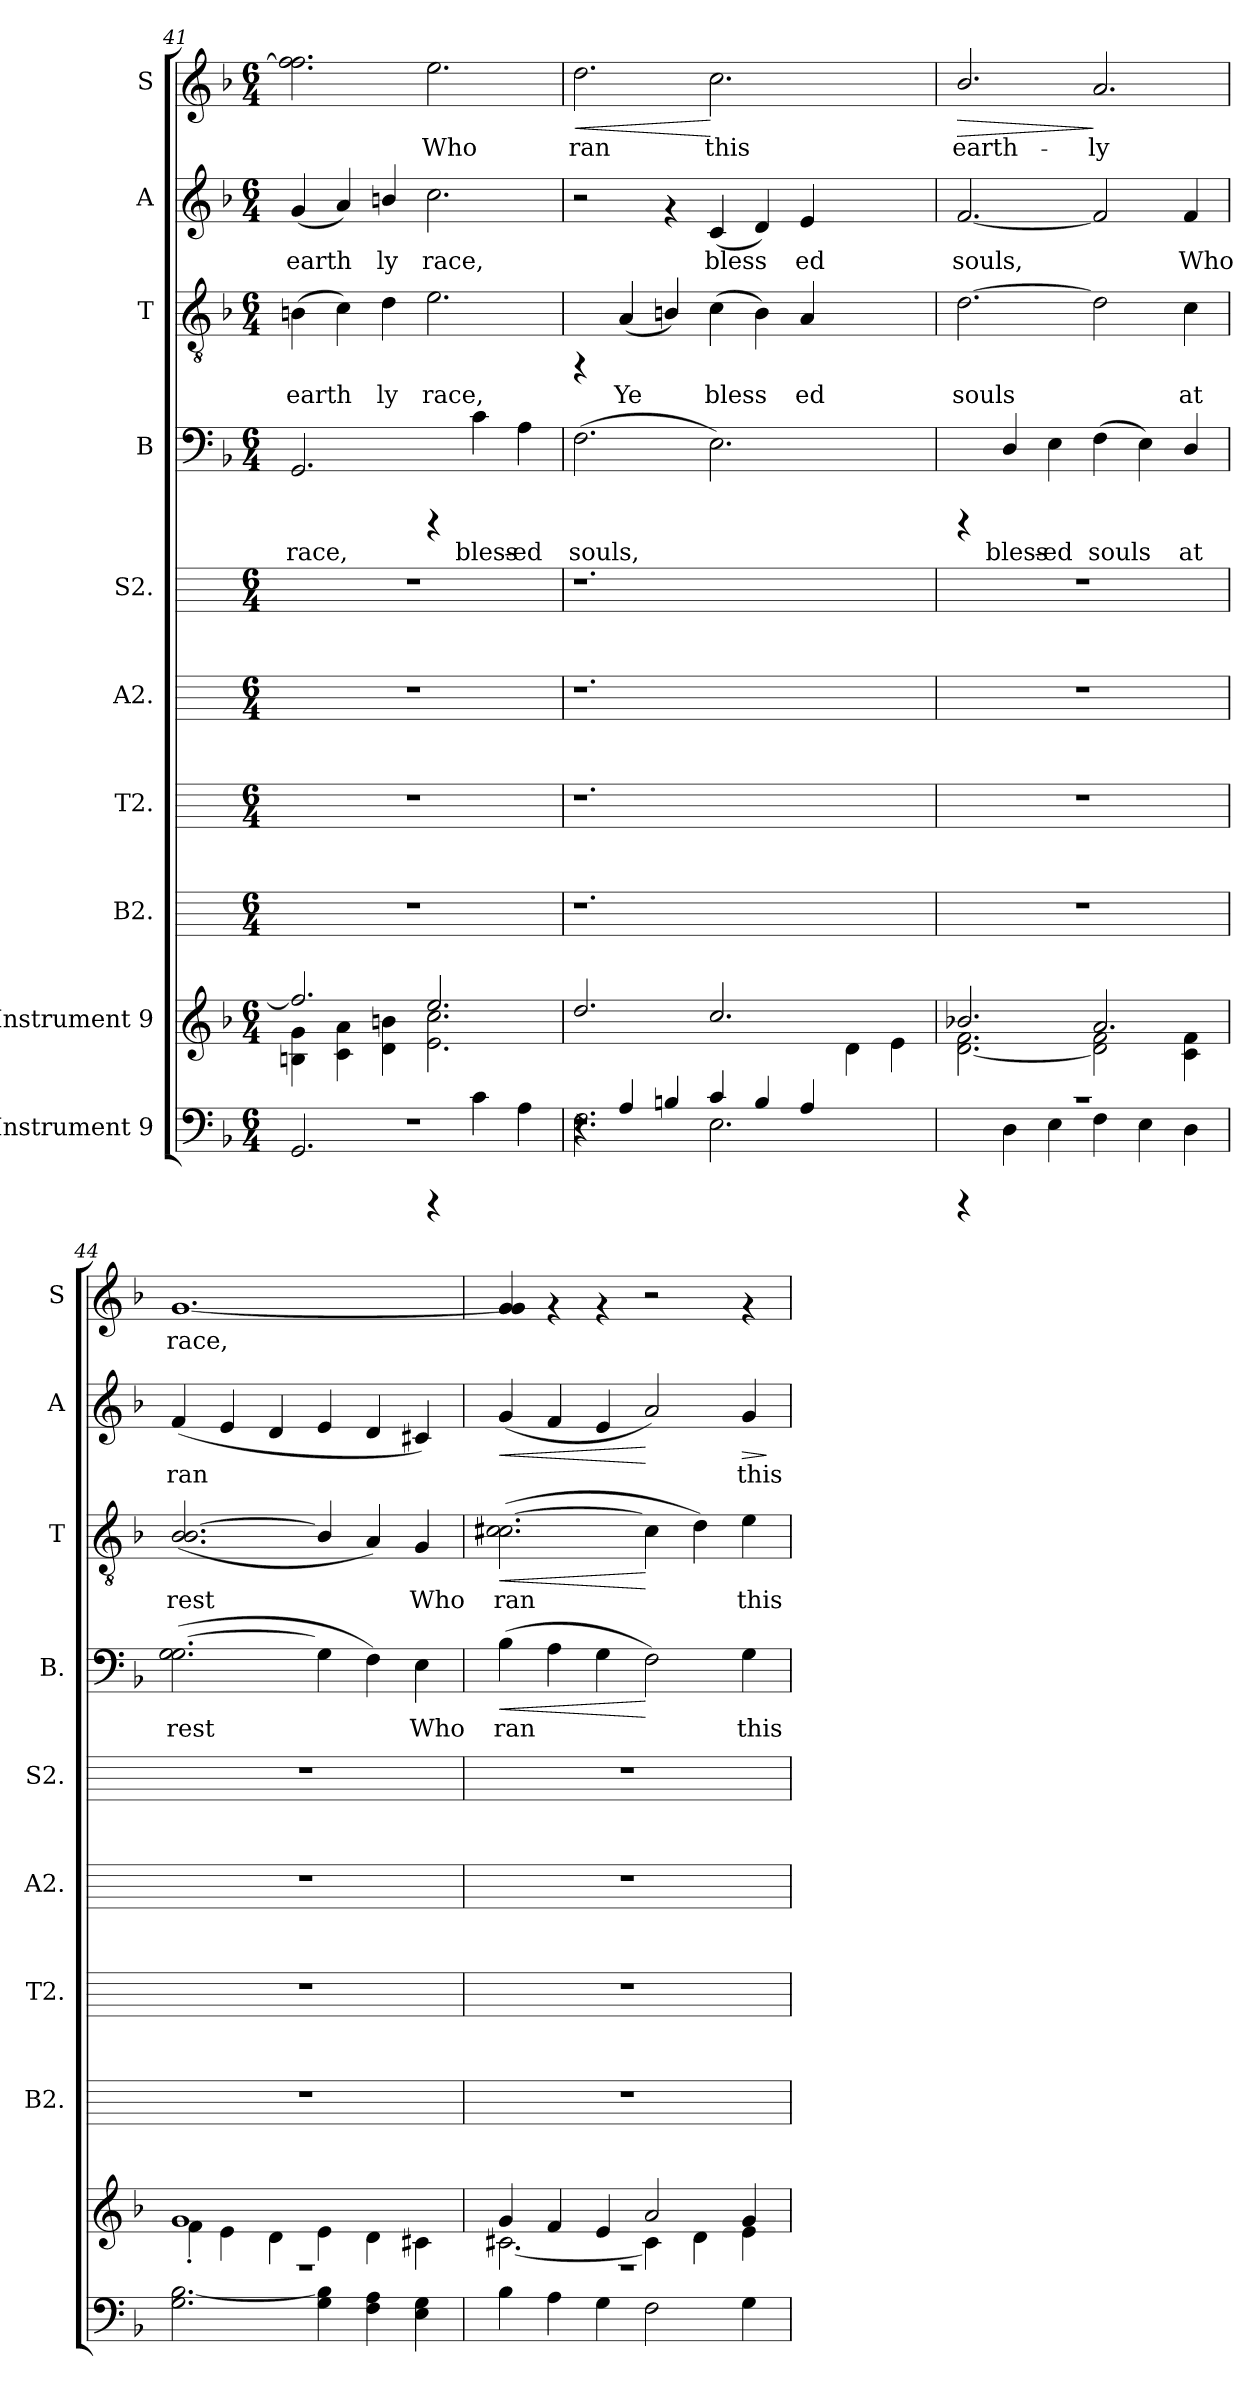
**kern	**kern	**kern	**kern	**kern	**kern	**kern	**text	**dynam	**kern	**text	**dynam	**kern	**text	**dynam	**kern	**text	**dynam
*part10	*part9	*part8	*part7	*part6	*part5	*part4	*part4	*part4	*part3	*part3	*part3	*part2	*part2	*part2	*part1	*part1	*part1
*staff10	*staff9	*staff8	*staff7	*staff6	*staff5	*staff4	*staff4	*staff4	*staff3	*staff3	*staff3	*staff2	*staff2	*staff2	*staff1	*staff1	*staff1
*I"Instrument 9	*I"Instrument 9	*I"B2.	*I"T2.	*I"A2.	*I"S2.	*I"B	*	*	*I"T	*	*	*I"A	*	*	*I"S	*	*
*	*	*I'B2.	*I'T2.	*I'A2.	*I'S2.	*I'B.	*	*	*I'T	*	*	*I'A	*	*	*I'S	*	*
!!LO:LB:g=z
*clefF4	*clefG2	*	*	*	*	*clefF4	*	*	*clefGv2	*	*	*clefG2	*	*	*clefG2	*	*
*k[b-]	*k[b-]	*k[]	*k[]	*k[]	*k[]	*k[b-]	*	*	*k[b-]	*	*	*k[b-]	*	*	*k[b-]	*	*
*F:	*F:	*C:	*C:	*C:	*C:	*F:	*	*	*F:	*	*	*F:	*	*	*F:	*	*
*M6/4	*M6/4	*M6/4	*M6/4	*M6/4	*M6/4	*M6/4	*	*	*M6/4	*	*	*M6/4	*	*	*M6/4	*	*
=41	=41	=41	=41	=41	=41	=41	=41	=41	=41	=41	=41	=41	=41	=41	=41	=41	=41
*^	*^	*	*	*	*	*	*	*	*	*	*	*	*	*	*	*	*
!	!	!	!	!	!	!	!	!	!LO:LY:b:cj	!	!	!LO:LY:b:cj	!	!	!LO:LY:b:cj	!	!	!LO:LY:b:cj	!
1.r	2.GG/	2.ff/]	4Bn\ 4g\	1.r	1.r	1.r	1.r	2.GG/	race,	.	(>4Bn\	earth-	.	(<4g/	earth-	.	2.ff\] 2.ff\	.	.
!	!	!	!	!	!	!	!	!	!	!	!	!LO:LY:b:cj	!	!	!LO:LY:b:cj	!	!	!	!
.	.	.	4c\ 4a\	.	.	.	.	.	.	.	4c\)	--	.	4a/)	--	.	.	.	.
!	!	!	!	!	!	!	!	!	!	!	!	!LO:LY:b:cj	!	!	!LO:LY:b:cj	!	!	!	!
.	.	.	4bn\ 4d\	.	.	.	.	.	.	.	4d\	-ly	.	4bn/	-ly	.	.	.	.
!	!	!	!	!	!	!	!	!	!	!	!	!LO:LY:b:cj	!	!	!LO:LY:b:cj	!	!	!LO:LY:b:cj	!
.	4rCCC	2.ee/	2.cc\ 2.e\	.	.	.	.	4rCCC	.	.	2.e\	race,	.	2.cc\	race,	.	2.ee\	Who	.
!	!	!	!	!	!	!	!	!	!LO:LY:b:cj	!	!	!	!	!	!	!	!	!	!
.	4c\	.	.	.	.	.	.	4c\	bless-	.	.	.	.	.	.	.	.	.	.
!	!	!	!	!	!	!	!	!	!LO:LY:b:cj	!	!	!	!	!	!	!	!	!	!
.	4A\	.	.	.	.	.	.	4A\	-ed	.	.	.	.	.	.	.	.	.	.
*	*	*v	*v	*	*	*	*	*	*	*	*	*	*	*	*	*	*	*	*
=42	=42	=42	=42	=42	=42	=42	=42	=42	=42	=42	=42	=42	=42	=42	=42	=42	=42	=42
*	*^	*	*	*	*	*	*	*	*	*	*	*	*	*	*	*	*	*
!	!	!	!	!	!	!	!	!	!LO:LY:b:cj	!	!	!	!	!	!	!	!	!LO:LY:b:cj	!LO:HP:b
1.r	4r	2.F\	2.dd/	1.r	1.r	1.r	1.r	(>2.F\	souls,	.	4rFF	.	.	2r	.	.	2.dd\	ran	<
!	!	!	!	!	!	!	!	!	!	!	!	!LO:LY:b:cj	!	!	!	!	!	!	!
.	4A/	.	.	.	.	.	.	.	.	.	(<4A/	Ye	.	.	.	.	.	.	.
!	!	!	!	!	!	!	!	!	!	!	!	!LO:LY:b:cj	!	!	!	!	!	!	!
.	4Bn/	.	.	.	.	.	.	.	.	.	4Bn/)	.	.	4rf	.	.	.	.	.
!	!	!	!	!	!	!	!	!	!LO:LY:b:cj	!	!	!LO:LY:b:cj	!	!	!LO:LY:b:cj	!	!	!LO:LY:b:cj	!
.	4c/	2.E\	2.cc/	.	.	.	.	2.E\)	.	.	(>4c\	bless-	.	(>4c/	bless-	.	2.cc\	this	[
!	!	!	!	!	!	!	!	!	!	!	!	!LO:LY:b:cj	!	!	!LO:LY:b:cj	!	!	!	!
.	4B/	.	.	.	.	.	.	.	.	.	4B\)	--	.	4d/)	--	.	.	.	.
!	!	!	!	!	!	!	!	!	!	!	!	!LO:LY:b:cj	!	!	!LO:LY:b:cj	!	!	!	!
.	4A/	.	.	.	.	.	.	.	.	.	4A/	-ed	.	4e/	-ed	.	.	.	.
2ryy	2ryy	2ryy	4d\	2ryy	2ryy	2ryy	2ryy	2ryy	.	.	2ryy	.	.	2ryy	.	.	2ryy	.	.
.	.	.	4e\	.	.	.	.	.	.	.	.	.	.	.	.	.	.	.	.
*	*v	*v	*	*	*	*	*	*	*	*	*	*	*	*	*	*	*	*	*
=43	=43	=43	=43	=43	=43	=43	=43	=43	=43	=43	=43	=43	=43	=43	=43	=43	=43	=43
*	*	*^	*	*	*	*	*	*	*	*	*	*	*	*	*	*	*	*
!	!	!	!	!	!	!	!	!	!	!	!	!LO:LY:b:cj	!	!	!LO:LY:b:cj	!	!	!LO:LY:b:cj	!LO:HP:b
1.r	4rCCC	2.b-X/	2.f\ [<2.d\	1.r	1.r	1.r	1.r	4rCCC	.	.	[>2.d\	souls	.	[>2.f/	souls,	.	2.b-/	earth-	>
!	!	!	!	!	!	!	!	!	!LO:LY:b:cj	!	!	!	!	!	!	!	!	!	!
.	4D\	.	.	.	.	.	.	4D/	bless-	.	.	.	.	.	.	.	.	.	.
!	!	!	!	!	!	!	!	!	!LO:LY:b:cj	!	!	!	!	!	!	!	!	!	!
.	4E\	.	.	.	.	.	.	4E\	-ed	.	.	.	.	.	.	.	.	.	.
!	!	!	!	!	!	!	!	!	!LO:LY:b:cj	!	!	!LO:LY:b:cj	!	!	!LO:LY:b:cj	!	!	!LO:LY:b:cj	!
.	4F\	2.a/	2f\ 2d\]	.	.	.	.	(>4F\	souls	.	2d\]	.	.	2f/]	.	.	2.a/	-ly	]
!	!	!	!	!	!	!	!	!	!LO:LY:b:cj	!	!	!	!	!	!	!	!	!	!
.	4E\	.	.	.	.	.	.	4E\)	.	.	.	.	.	.	.	.	.	.	.
!	!	!	!	!	!	!	!	!	!LO:LY:b:cj	!	!	!LO:LY:b:cj	!	!	!LO:LY:b:cj	!	!	!	!
.	4D\	.	4f\ 4c\	.	.	.	.	4D/	at	.	4c\	at	.	4f/	Who	.	.	.	.
=44	=44	=44	=44	=44	=44	=44	=44	=44	=44	=44	=44	=44	=44	=44	=44	=44	=44	=44	=44
!	!	!	!	!	!	!	!	!	!LO:LY:b:cj	!	!	!LO:LY:b:cj	!	!	!LO:LY:b:cj	!	!	!LO:LY:b:cj	!
1.r	2.G\ [>2.B-\	1g	4f'>\	1.r	1.r	1.r	1.r	(>2.G\ [<2.G\	rest	.	(>2.B-/ [<2.B-/	rest	.	(>4f/	ran	.	[>1.g	race,	.
!	!	!	!	!	!	!	!	!	!	!	!	!	!	!	!LO:LY:b:cj	!	!	!	!
.	.	.	4e\	.	.	.	.	.	.	.	.	.	.	4e/	.	.	.	.	.
!	!	!	!	!	!	!	!	!	!	!	!	!	!	!	!LO:LY:b:cj	!	!	!	!
.	.	.	4d\	.	.	.	.	.	.	.	.	.	.	4d/	.	.	.	.	.
!	!	!	!	!	!	!	!	!	!LO:LY:b:cj	!	!	!LO:LY:b:cj	!	!	!LO:LY:b:cj	!	!	!	!
.	4B-\] 4G\	.	4e\	.	.	.	.	4G\]	.	.	4B-/]	.	.	4e/	.	.	.	.	.
!	!	!	!	!	!	!	!	!	!LO:LY:b:cj	!	!	!LO:LY:b:cj	!	!	!LO:LY:b:cj	!	!	!	!
.	4A\ 4F\	2ryy	4d\	.	.	.	.	4F\)	.	.	4A/)	.	.	4d/	.	.	.	.	.
!	!	!	!	!	!	!	!	!	!LO:LY:b:cj	!	!	!LO:LY:b:cj	!	!	!LO:LY:b:cj	!	!	!	!
.	4G\ 4E\	.	4c#X\	.	.	.	.	4E\	Who	.	4G/	Who	.	4c#X/)	.	.	.	.	.
!!LO:PB:g=z
=45	=45	=45	=45	=45	=45	=45	=45	=45	=45	=45	=45	=45	=45	=45	=45	=45	=45	=45	=45
!	!	!	!	!	!	!	!	!	!LO:LY:b:cj	!LO:HP:b	!	!LO:LY:b:cj	!LO:HP:b	!	!LO:LY:b:cj	!LO:HP:b	!	!LO:LY:b:cj	!
1.r	4B-\	4g/	[<2.c#X\	1.r	1.r	1.r	1.r	(>4B-\	ran	<	(>2.c#X\ [<2.c#X\	ran	<	(>4g/	.	<	4g/ 4g/]	.	.
!	!	!	!	!	!	!	!	!	!LO:LY:b:cj	!	!	!	!	!	!LO:LY:b:cj	!	!	!	!
.	4A\	4f/	.	.	.	.	.	4A\	.	.	.	.	.	4f/	.	.	4rf	.	.
!	!	!	!	!	!	!	!	!	!LO:LY:b:cj	!	!	!	!	!	!LO:LY:b:cj	!	!	!	!
.	4G\	4e/	.	.	.	.	.	4G\	.	.	.	.	.	4e/	.	.	4rf	.	.
!	!	!	!	!	!	!	!	!	!LO:LY:b:cj	!	!	!LO:LY:b:cj	!	!	!LO:LY:b:cj	!	!	!	!
.	2F\	2a/	4c#\]	.	.	.	.	2F\)	.	[	4c#\]	.	[	2a/)	.	[	2r	.	.
!	!	!	!	!	!	!	!	!	!	!	!	!LO:LY:b:cj	!	!	!	!	!	!	!
.	.	.	4d\	.	.	.	.	.	.	.	4d\)	.	.	.	.	.	.	.	.
!	!	!	!	!	!	!	!	!	!LO:LY:b:cj	!	!	!LO:LY:b:cj	!	!	!LO:LY:b:cj	!LO:HP:b	!	!	!
.	4G\	4g/	4e\	.	.	.	.	4G\	this	.	4e\	this	.	4g/	this	>	4rf	.	.
*v	*v	*	*	*	*	*	*	*	*	*	*	*	*	*	*	*	*	*	*
*	*v	*v	*	*	*	*	*	*	*	*	*	*	*	*	*	*	*	*
.	.	.	.	.	.	.	.	.	.	.	.	.	.	]	.	.	.
=	=	=	=	=	=	=	=	=	=	=	=	=	=	=	=	=	=
*-	*-	*-	*-	*-	*-	*-	*-	*-	*-	*-	*-	*-	*-	*-	*-	*-	*-
